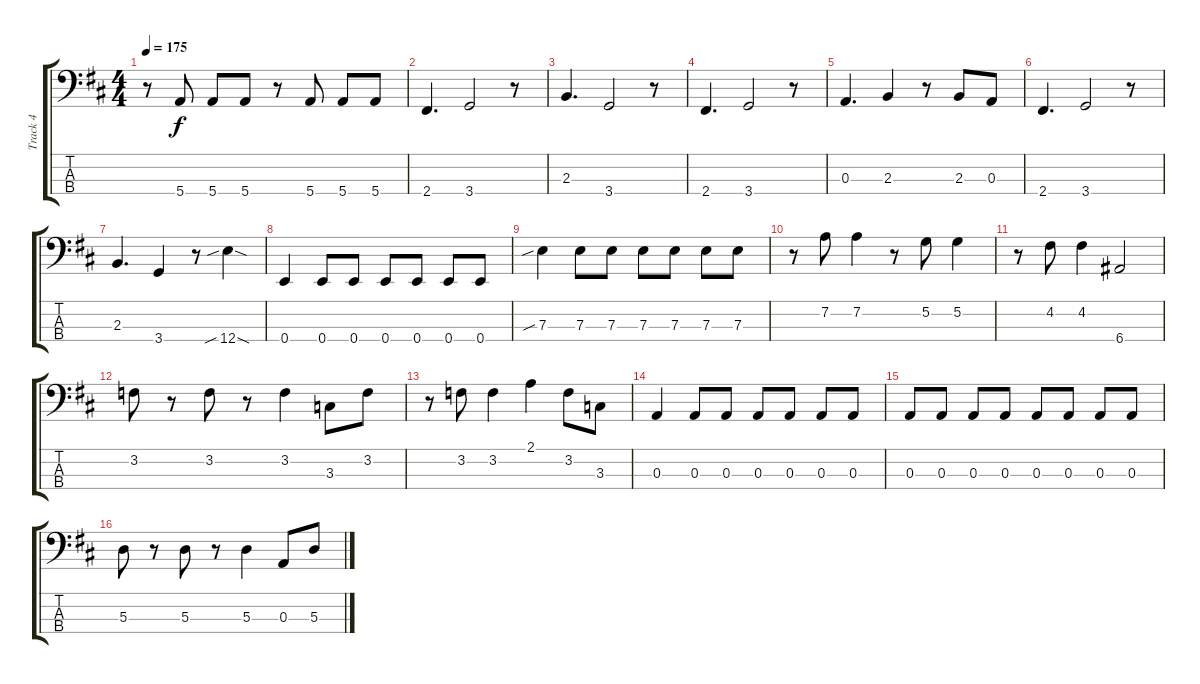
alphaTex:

\track ("Track 4" "Track 4") {instrument electricbassfinger}
\staff {score tabs}
\tuning (G2 D2 A1 E1) {hide}
\ts (4 4)
\tempo 175
\clef f4
\ks d
r.8{dy f} 5.4.8 5.4.8 5.4.8 r.8 5.4.8 5.4.8 5.4.8 |
2.4.4{d} 3.4.2 r.8 |
2.3.4{d} 3.4.2 r.8 |
2.4.4{d} 3.4.2 r.8 |
0.3.4{d} 2.3.4 r.8 2.3.8 0.3.8 |
2.4.4{d} 3.4.2 r.8 |
2.3.4{d} 3.4.4 r.8 12.4{sib sod}.4 |
0.4.4 0.4.8 0.4.8 0.4.8 0.4.8 0.4.8 0.4.8 |
7.3{sib}.4 7.3.8 7.3.8 7.3.8 7.3.8 7.3.8 7.3.8 |
r.8 7.2.8 7.2.4 r.8 5.2.8 5.2.4 |
r.8 4.2.8 4.2.4 6.4.2 |
3.2.8 r.8 3.2.8 r.8 3.2.4 3.3.8 3.2.8 |
r.8 3.2.8 3.2.4 2.1.4 3.2.8 3.3.8 |
0.3.4 0.3.8 0.3.8 0.3.8 0.3.8 0.3.8 0.3.8 |
0.3.8 0.3.8 0.3.8 0.3.8 0.3.8 0.3.8 0.3.8 0.3.8 |
5.3.8 r.8 5.3.8 r.8 5.3.4 0.3.8 5.3.8
